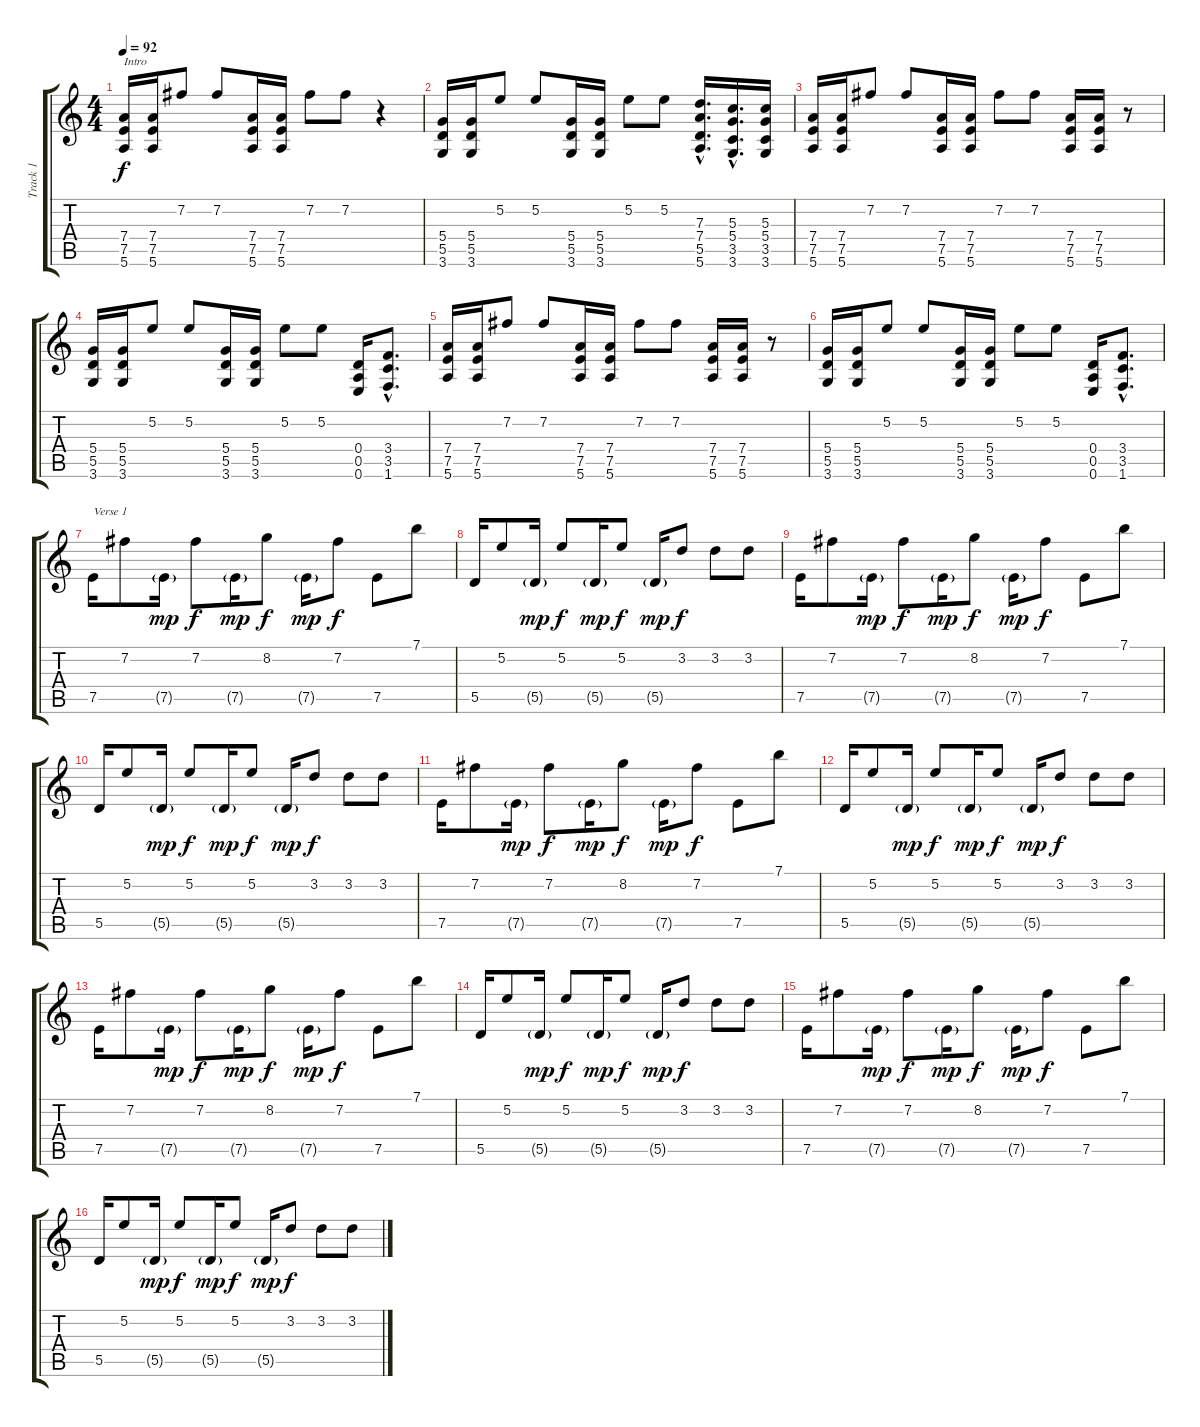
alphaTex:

\track ("Track 1" "Track 1") {instrument overdrivenguitar}
\staff {score tabs}
\tuning (E4 B3 G3 D3 A2 E2) {hide}
\ts (4 4)
\tempo 92
\clef g2
\ks c
(7.4 7.5 5.6).16{txt "Intro" dy f instrument overdrivenguitar} (7.4 7.5 5.6).16 7.2.8 7.2.8 (7.4 7.5 5.6).16 (7.4 7.5 5.6).16 7.2.8 7.2.8 r.4 |
(5.4 5.5 3.6).16 (5.4 5.5 3.6).16 5.2.8 5.2.8 (5.4 5.5 3.6).16 (5.4 5.5 3.6).16 5.2.8 5.2.8 (7.3{hac} 7.4{hac} 5.5{hac} 5.6{hac}).16{d} (5.3{hac} 5.4{hac} 3.5{hac} 3.6{hac}).16{d} (5.3 5.4 3.5 3.6).16 |
(7.4 7.5 5.6).16 (7.4 7.5 5.6).16 7.2.8 7.2.8 (7.4 7.5 5.6).16 (7.4 7.5 5.6).16 7.2.8 7.2.8 (7.4 7.5 5.6).16 (7.4 7.5 5.6).16 r.8 |
(5.4 5.5 3.6).16 (5.4 5.5 3.6).16 5.2.8 5.2.8 (5.4 5.5 3.6).16 (5.4 5.5 3.6).16 5.2.8 5.2.8 (0.4 0.5 0.6).16 (3.4{hac} 3.5{hac} 1.6{hac}).8{d} |
(7.4 7.5 5.6).16 (7.4 7.5 5.6).16 7.2.8 7.2.8 (7.4 7.5 5.6).16 (7.4 7.5 5.6).16 7.2.8 7.2.8 (7.4 7.5 5.6).16 (7.4 7.5 5.6).16 r.8 |
(5.4 5.5 3.6).16 (5.4 5.5 3.6).16 5.2.8 5.2.8 (5.4 5.5 3.6).16 (5.4 5.5 3.6).16 5.2.8 5.2.8 (0.4 0.5 0.6).16 (3.4{hac} 3.5{hac} 1.6{hac}).8{d} |
7.5.16{txt "Verse 1" instrument distortionguitar} 7.2.8 7.5{g}.16{dy mp} 7.2.8{dy f} 7.5{g}.16{dy mp} 8.2.8{dy f} 7.5{g}.16{dy mp} 7.2.8{dy f} 7.5.8 7.1.8 |
5.5.16 5.2.8 5.5{g}.16{dy mp} 5.2.8{dy f} 5.5{g}.16{dy mp} 5.2.8{dy f} 5.5{g}.16{dy mp} 3.2.8{dy f} 3.2.8 3.2.8 |
7.5.16 7.2.8 7.5{g}.16{dy mp} 7.2.8{dy f} 7.5{g}.16{dy mp} 8.2.8{dy f} 7.5{g}.16{dy mp} 7.2.8{dy f} 7.5.8 7.1.8 |
5.5.16 5.2.8 5.5{g}.16{dy mp} 5.2.8{dy f} 5.5{g}.16{dy mp} 5.2.8{dy f} 5.5{g}.16{dy mp} 3.2.8{dy f} 3.2.8 3.2.8 |
7.5.16 7.2.8 7.5{g}.16{dy mp} 7.2.8{dy f} 7.5{g}.16{dy mp} 8.2.8{dy f} 7.5{g}.16{dy mp} 7.2.8{dy f} 7.5.8 7.1.8 |
5.5.16 5.2.8 5.5{g}.16{dy mp} 5.2.8{dy f} 5.5{g}.16{dy mp} 5.2.8{dy f} 5.5{g}.16{dy mp} 3.2.8{dy f} 3.2.8 3.2.8 |
7.5.16 7.2.8 7.5{g}.16{dy mp} 7.2.8{dy f} 7.5{g}.16{dy mp} 8.2.8{dy f} 7.5{g}.16{dy mp} 7.2.8{dy f} 7.5.8 7.1.8 |
5.5.16 5.2.8 5.5{g}.16{dy mp} 5.2.8{dy f} 5.5{g}.16{dy mp} 5.2.8{dy f} 5.5{g}.16{dy mp} 3.2.8{dy f} 3.2.8 3.2.8 |
7.5.16 7.2.8 7.5{g}.16{dy mp} 7.2.8{dy f} 7.5{g}.16{dy mp} 8.2.8{dy f} 7.5{g}.16{dy mp} 7.2.8{dy f} 7.5.8 7.1.8 |
5.5.16 5.2.8 5.5{g}.16{dy mp} 5.2.8{dy f} 5.5{g}.16{dy mp} 5.2.8{dy f} 5.5{g}.16{dy mp} 3.2.8{dy f} 3.2.8 3.2.8
